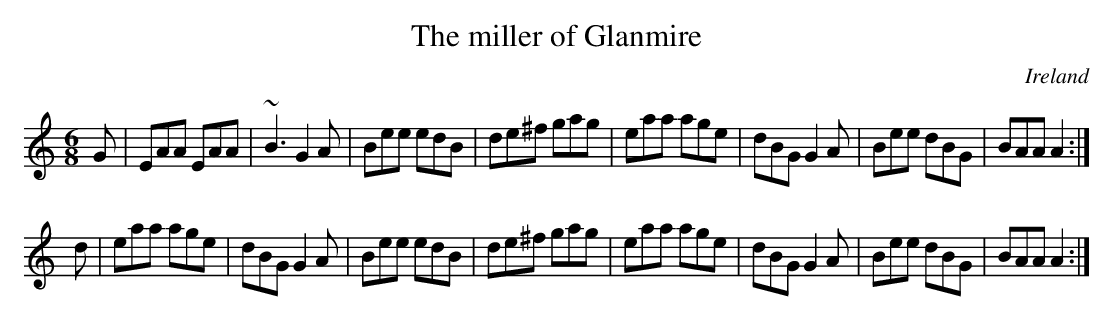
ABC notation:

X:1
T:The miller of Glanmire
O:Ireland
M:6/8
L:1/8
K:Am
G|EAA EAA|~B3 G2A|Bee edB|de^f gag|eaa age|dBG G2A|Bee dBG|BAA A2:|
d|eaa age|dBG G2A|Bee edB|de^f gag|eaa age|dBG G2A|Bee dBG|BAA A2:|
